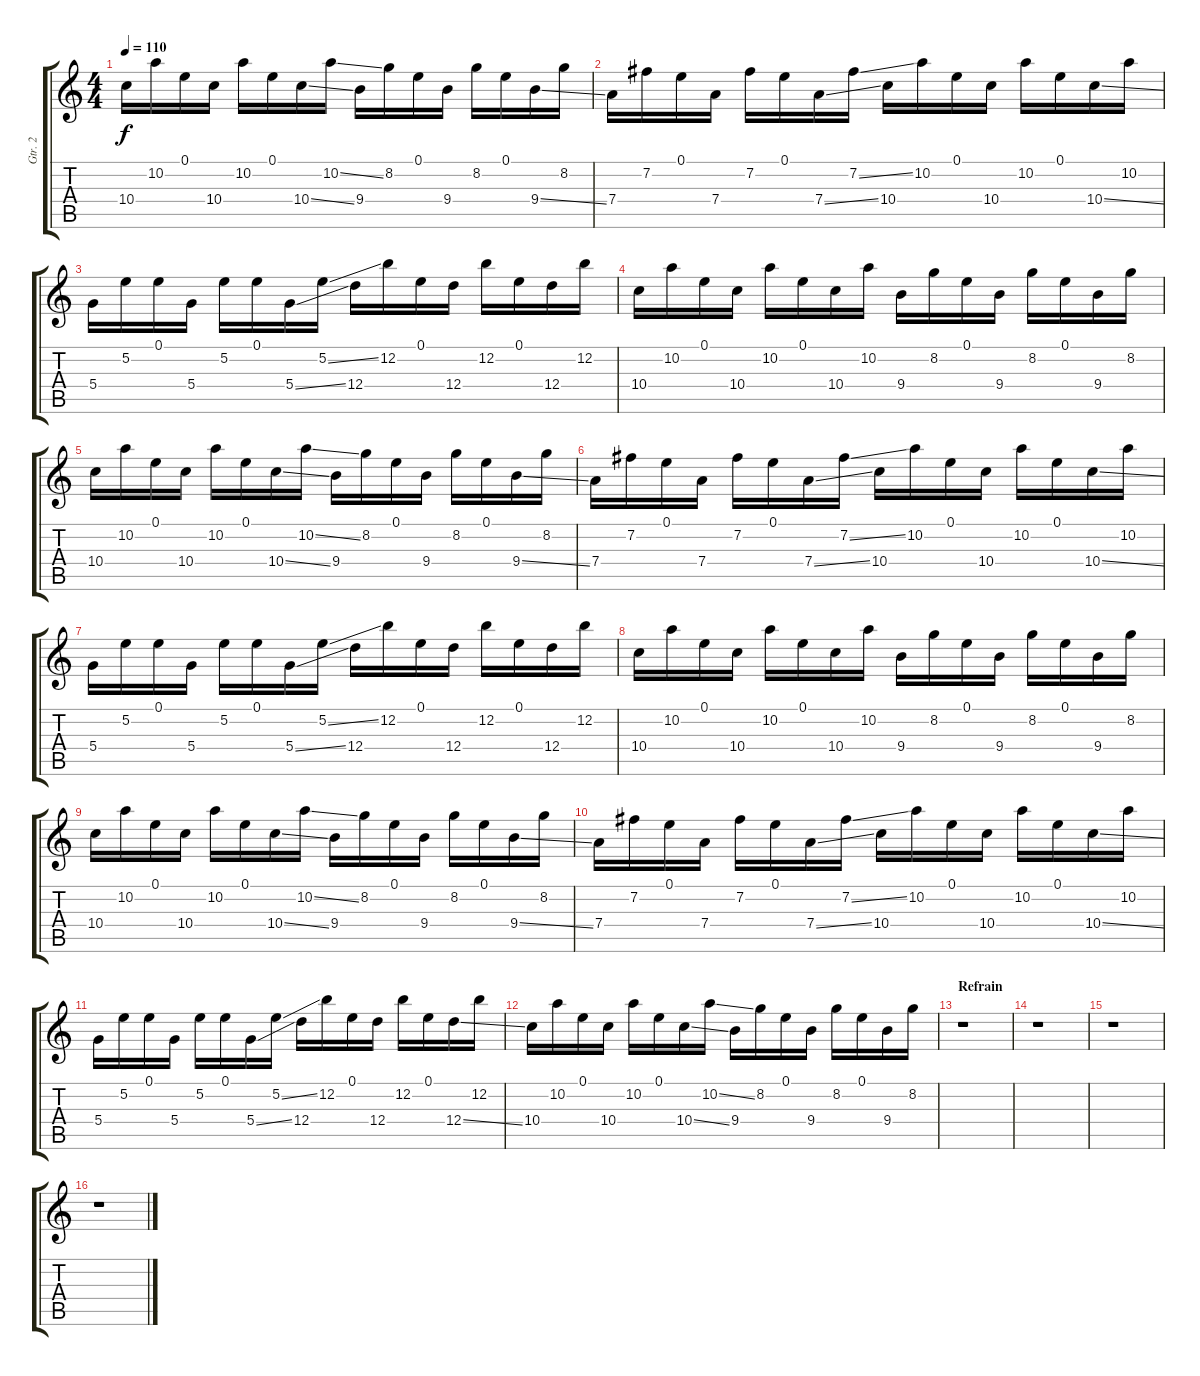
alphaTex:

\track ("Gtr. 2" "Gtr. 2") {instrument acousticguitarnylon}
\staff {score tabs}
\tuning (E4 B3 G3 D3 A2 E2) {hide}
\ts (4 4)
\tempo 110
\clef g2
\ks c
10.4.16{dy f} 10.2.16 0.1.16 10.4.16 10.2.16 0.1.16 10.4{ss}.16 10.2{ss}.16 9.4.16 8.2.16 0.1.16 9.4.16 8.2.16 0.1.16 9.4{ss}.16 8.2.16 |
7.4.16 7.2.16 0.1.16 7.4.16 7.2.16 0.1.16 7.4{ss}.16 7.2{ss}.16 10.4.16 10.2.16 0.1.16 10.4.16 10.2.16 0.1.16 10.4{ss}.16 10.2.16 |
5.4.16 5.2.16 0.1.16 5.4.16 5.2.16 0.1.16 5.4{ss}.16 5.2{ss}.16 12.4.16 12.2.16 0.1.16 12.4.16 12.2.16 0.1.16 12.4.16 12.2.16 |
10.4.16 10.2.16 0.1.16 10.4.16 10.2.16 0.1.16 10.4.16 10.2.16 9.4.16 8.2.16 0.1.16 9.4.16 8.2.16 0.1.16 9.4.16 8.2.16 |
10.4.16 10.2.16 0.1.16 10.4.16 10.2.16 0.1.16 10.4{ss}.16 10.2{ss}.16 9.4.16 8.2.16 0.1.16 9.4.16 8.2.16 0.1.16 9.4{ss}.16 8.2.16 |
7.4.16 7.2.16 0.1.16 7.4.16 7.2.16 0.1.16 7.4{ss}.16 7.2{ss}.16 10.4.16 10.2.16 0.1.16 10.4.16 10.2.16 0.1.16 10.4{ss}.16 10.2.16 |
5.4.16 5.2.16 0.1.16 5.4.16 5.2.16 0.1.16 5.4{ss}.16 5.2{ss}.16 12.4.16 12.2.16 0.1.16 12.4.16 12.2.16 0.1.16 12.4.16 12.2.16 |
10.4.16 10.2.16 0.1.16 10.4.16 10.2.16 0.1.16 10.4.16 10.2.16 9.4.16 8.2.16 0.1.16 9.4.16 8.2.16 0.1.16 9.4.16 8.2.16 |
10.4.16 10.2.16 0.1.16 10.4.16 10.2.16 0.1.16 10.4{ss}.16 10.2{ss}.16 9.4.16 8.2.16 0.1.16 9.4.16 8.2.16 0.1.16 9.4{ss}.16 8.2.16 |
7.4.16 7.2.16 0.1.16 7.4.16 7.2.16 0.1.16 7.4{ss}.16 7.2{ss}.16 10.4.16 10.2.16 0.1.16 10.4.16 10.2.16 0.1.16 10.4{ss}.16 10.2.16 |
5.4.16 5.2.16 0.1.16 5.4.16 5.2.16 0.1.16 5.4{ss}.16 5.2{ss}.16 12.4.16 12.2.16 0.1.16 12.4.16 12.2.16 0.1.16 12.4{ss}.16 12.2.16 |
10.4.16 10.2.16 0.1.16 10.4.16 10.2.16 0.1.16 10.4{ss}.16 10.2{ss}.16 9.4.16 8.2.16 0.1.16 9.4.16 8.2.16 0.1.16 9.4.16 8.2.16 |
\section ("" "Refrain")
r.1 |
r.1 |
r.1 |
r.1
